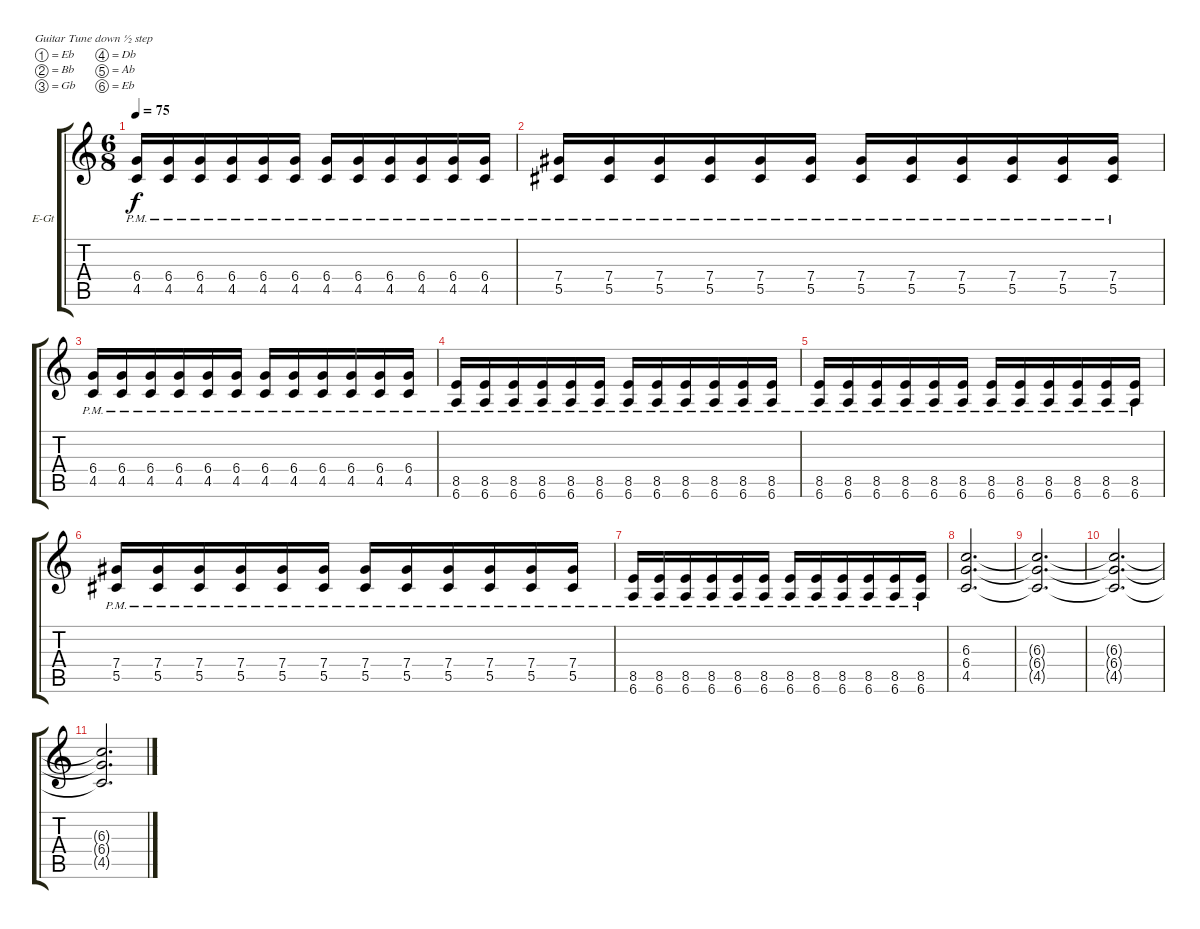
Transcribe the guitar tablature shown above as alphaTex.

\bracketExtendMode groupsimilarinstruments
\firstSystemTrackNameOrientation horizontal
\otherSystemsTrackNameOrientation horizontal
\track ("Electric Guitar 2" "E-Gt") {instrument distortionguitar}
\staff {score tabs}
\tuning (Eb4 Bb3 Gb3 Db3 Ab2 Eb2)
\ts (6 8)
\tempo 75
\clef g2
\ks c
(4.5{pm} 6.4{pm}).16{dy f} (6.4{pm} 4.5{pm}).16 (4.5{pm} 6.4{pm}).16 (6.4{pm} 4.5{pm}).16 (4.5{pm} 6.4{pm}).16 (6.4{pm} 4.5{pm}).16 (4.5{pm} 6.4{pm}).16 (6.4{pm} 4.5{pm}).16 (4.5{pm} 6.4{pm}).16 (6.4{pm} 4.5{pm}).16 (4.5{pm} 6.4{pm}).16 (6.4{pm} 4.5{pm}).16 |
(5.5{pm} 7.4{pm}).16 (5.5{pm} 7.4{pm}).16 (5.5{pm} 7.4{pm}).16 (5.5{pm} 7.4{pm}).16 (5.5{pm} 7.4{pm}).16 (5.5{pm} 7.4{pm}).16 (5.5{pm} 7.4{pm}).16 (5.5{pm} 7.4{pm}).16 (5.5{pm} 7.4{pm}).16 (5.5{pm} 7.4{pm}).16 (5.5{pm} 7.4{pm}).16 (5.5{pm} 7.4{pm}).16 |
(4.5{pm} 6.4{pm}).16 (6.4{pm} 4.5{pm}).16 (4.5{pm} 6.4{pm}).16 (6.4{pm} 4.5{pm}).16 (4.5{pm} 6.4{pm}).16 (6.4{pm} 4.5{pm}).16 (4.5{pm} 6.4{pm}).16 (6.4{pm} 4.5{pm}).16 (4.5{pm} 6.4{pm}).16 (6.4{pm} 4.5{pm}).16 (4.5{pm} 6.4{pm}).16 (6.4{pm} 4.5{pm}).16 |
(6.6{pm} 8.5{pm}).16 (8.5{pm} 6.6{pm}).16 (6.6{pm} 8.5{pm}).16 (8.5{pm} 6.6{pm}).16 (6.6{pm} 8.5{pm}).16 (8.5{pm} 6.6{pm}).16 (6.6{pm} 8.5{pm}).16 (8.5{pm} 6.6{pm}).16 (6.6{pm} 8.5{pm}).16 (8.5{pm} 6.6{pm}).16 (6.6{pm} 8.5{pm}).16 (8.5{pm} 6.6{pm}).16 |
(6.6{pm} 8.5{pm}).16 (8.5{pm} 6.6{pm}).16 (6.6{pm} 8.5{pm}).16 (8.5{pm} 6.6{pm}).16 (6.6{pm} 8.5{pm}).16 (8.5{pm} 6.6{pm}).16 (6.6{pm} 8.5{pm}).16 (8.5{pm} 6.6{pm}).16 (6.6{pm} 8.5{pm}).16 (8.5{pm} 6.6{pm}).16 (6.6{pm} 8.5{pm}).16 (8.5{pm} 6.6{pm}).16 |
(5.5{pm} 7.4{pm}).16 (5.5{pm} 7.4{pm}).16 (5.5{pm} 7.4{pm}).16 (5.5{pm} 7.4{pm}).16 (5.5{pm} 7.4{pm}).16 (5.5{pm} 7.4{pm}).16 (5.5{pm} 7.4{pm}).16 (5.5{pm} 7.4{pm}).16 (5.5{pm} 7.4{pm}).16 (5.5{pm} 7.4{pm}).16 (5.5{pm} 7.4{pm}).16 (5.5{pm} 7.4{pm}).16 |
(6.6{pm} 8.5{pm}).16 (8.5{pm} 6.6{pm}).16 (6.6{pm} 8.5{pm}).16 (8.5{pm} 6.6{pm}).16 (6.6{pm} 8.5{pm}).16 (8.5{pm} 6.6{pm}).16 (6.6{pm} 8.5{pm}).16 (8.5{pm} 6.6{pm}).16 (6.6{pm} 8.5{pm}).16 (8.5{pm} 6.6{pm}).16 (6.6{pm} 8.5{pm}).16 (8.5{pm} 6.6{pm}).16 |
(4.5 6.4 6.3).2{d} |
(6.3{t} 6.4{t} 4.5{t}).2{d} |
(4.5{t} 6.4{t} 6.3{t}).2{d} |
(4.5{t} 6.4{t} 6.3{t}).2{d}
